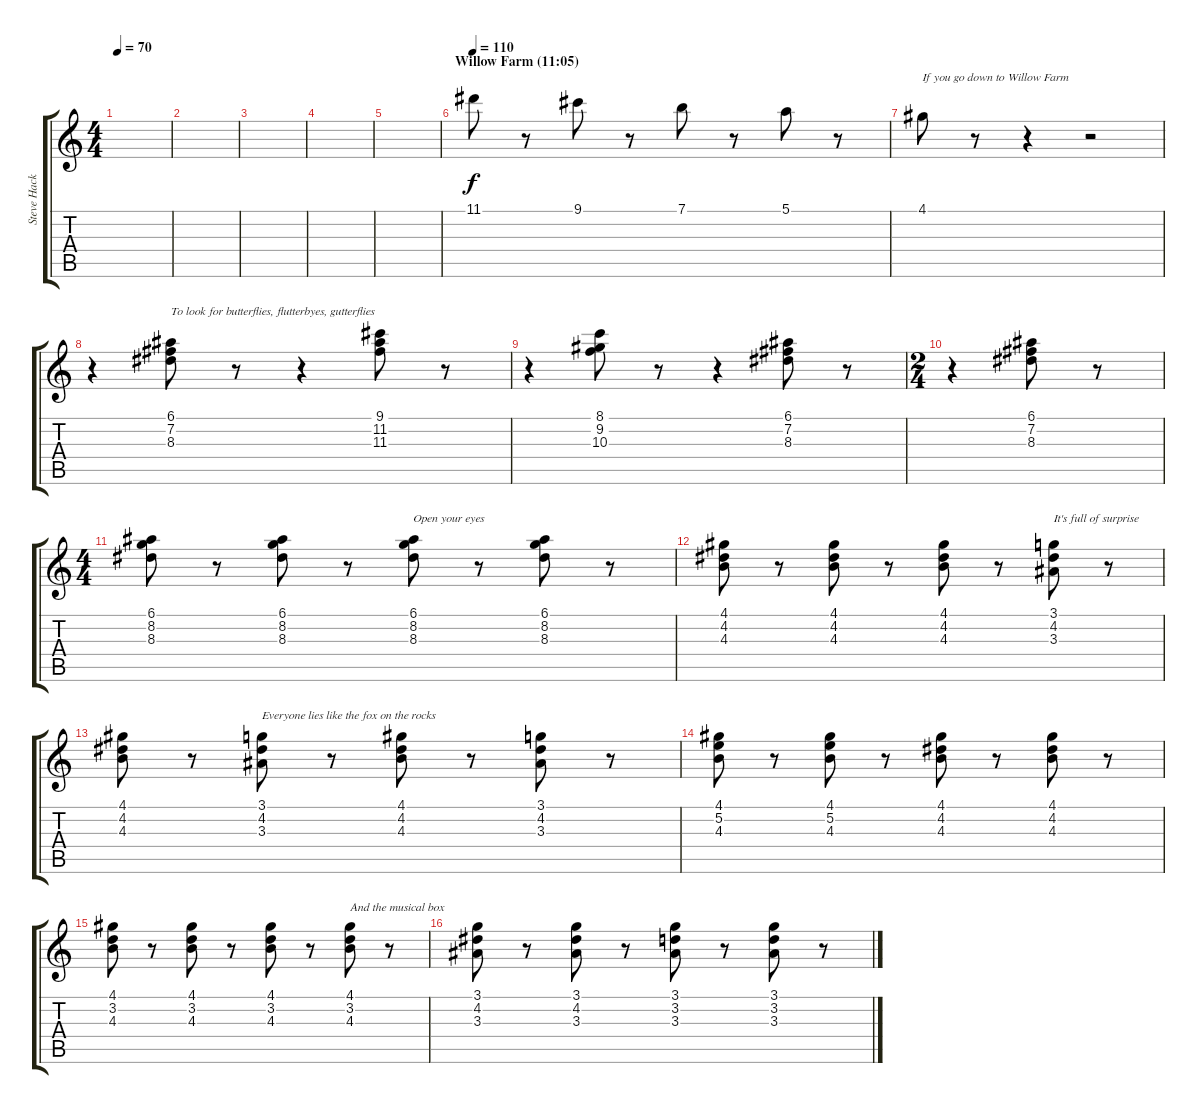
\track ("Steve Hackett (electric guitar 2)" "Steve Hack") {instrument overdrivenguitar}
\staff {score tabs}
\tuning (E4 B3 G3 D3 A2 E2) {hide}
\ts (4 4)
\tempo 70
\clef g2
\ks c
|
|
|
|
|
\section ("" "Willow Farm (11:05)")
\tempo 110
11.1.8 r.8 9.1.8 r.8 7.1.8 r.8 5.1.8 r.8 |
4.1.8{txt "If you go down to Willow Farm"} r.8 r.4 r.2 |
r.4 (6.1 7.2 8.3).8{txt "To look for butterflies, flutterbyes, gutterflies"} r.8 r.4 (9.1 11.2 11.3).8 r.8 |
r.4 (8.1 9.2 10.3).8 r.8 r.4 (6.1 7.2 8.3).8 r.8 |
\ts (2 4)
r.4 (6.1 7.2 8.3).8 r.8 |
\ts (4 4)
(6.1 8.2 8.3).8 r.8 (6.1 8.2 8.3).8 r.8 (6.1 8.2 8.3).8{txt "Open your eyes"} r.8 (6.1 8.2 8.3).8 r.8 |
(4.1 4.2 4.3).8 r.8 (4.1 4.2 4.3).8 r.8 (4.1 4.2 4.3).8 r.8 (3.1 4.2 3.3).8{txt "It's full of surprise"} r.8 |
(4.1 4.2 4.3).8 r.8 (3.1 4.2 3.3).8{txt "Everyone lies like the fox on the rocks"} r.8 (4.1 4.2 4.3).8 r.8 (3.1 4.2 3.3).8 r.8 |
(4.1 5.2 4.3).8 r.8 (4.1 5.2 4.3).8 r.8 (4.1 4.2 4.3).8 r.8 (4.1 4.2 4.3).8 r.8 |
(4.1 3.2 4.3).8 r.8 (4.1 3.2 4.3).8 r.8 (4.1 3.2 4.3).8 r.8 (4.1 3.2 4.3).8{txt "And the musical box"} r.8 |
(3.1 4.2 3.3).8 r.8 (3.1 4.2 3.3).8 r.8 (3.1 3.2 3.3).8 r.8 (3.1 3.2 3.3).8 r.8
